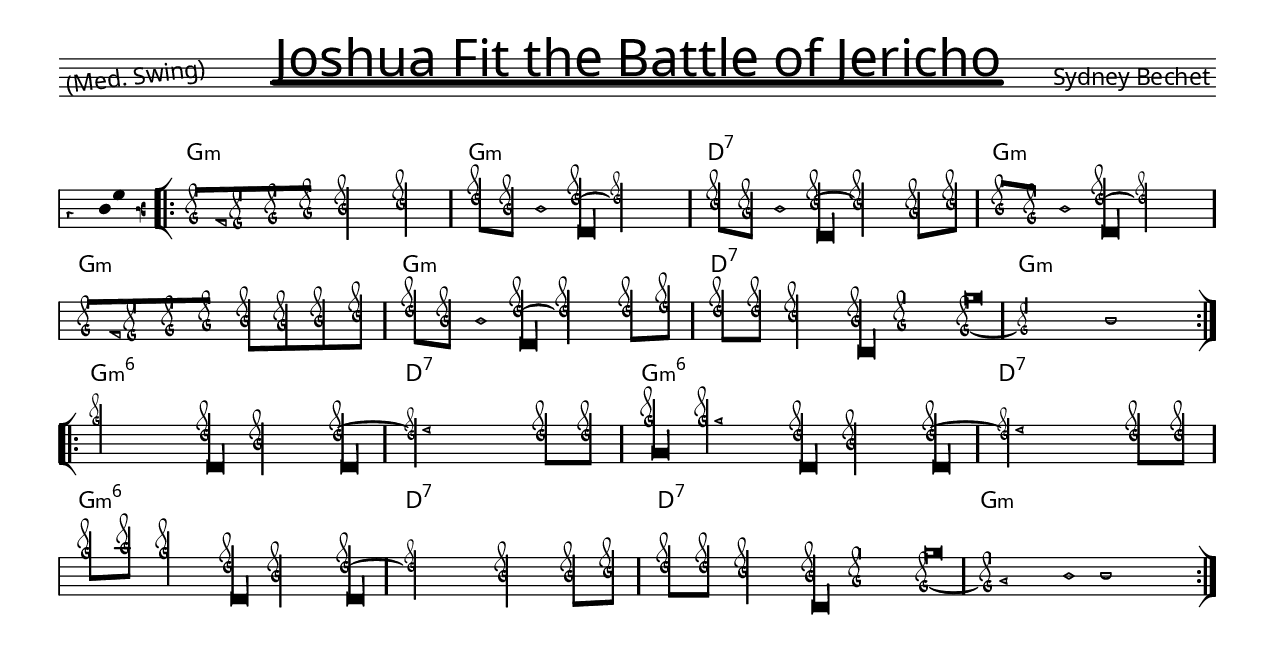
%   http://leighverlag.blogspot.fr/2015/12/mimicking-real-book-look.html

\version "2.20.0"


#(set-global-staff-size 18)

\version "2.18.2"

%%%%%%%%%%%%%%%%%%%%%%%%%%%%%%%%%%%%%%%%%%%%%%%%%%%%%%%%%%%%%%%%%%%%%%%%%%%%
% Creating jazz-style chords
% Borrowed from Jean-Pierre's good work at:
%               https://sites.google.com/site/jpgzic/home
%%%%%%%%%%%%%%%%%%%%%%%%%%%%%%%%%%%%%%%%%%%%%%%%%%%%%%%%%%%%%%%%%%%%%%%%%%%%


% modification of the procedure "chordRootNamer"
%---- Definition of chord alterations -------
#(define (JazzChordNames pitch majmin)  ;majmin is a required argument for "chordNamer", but not used here
  (let* ((alt (ly:pitch-alteration pitch)))
    (make-line-markup
      (list
  (make-simple-markup
    (vector-ref #("C" "D" "E" "F" "G" "A" "B")
      (ly:pitch-notename pitch)))
  (if (= alt 0)      ; alteration ?
    (markup "")    ; do nothing
    (if (= alt FLAT)  ; flat or sharp
      (markup ">")
      (markup "<")
    )
  )
      )
    )
  )
)

%----- markup commands to make it easier to write chords -----
%----- this section can be adapted as desired (I don't like "MI" and "MA", for example)
% for minor chords, use "acMin" to print a small "m"
#(define-markup-command (acMin layout props extension) (string?)
  (interpret-markup layout props
    (markup #:small "m" #:super extension)))

% for major chords, use "acMaj" to print a small "M"
#(define-markup-command (acMaj layout props extension) (string?)
  (interpret-markup layout props
    (markup #:super "M" #:super extension)))

% for chords with up to three alterations, stacked on top of each other
#(define-markup-command (acAlt layout props strA strB strC) (string? string? string?)
  (interpret-markup layout props
    (markup
      #:super strA
      #:fontsize 1.5 "["
      #:fontsize -4
      #:raise 1.8
      #:column (strB strC)
      #:fontsize 1.5 "]"
    )
  )
)

% modify the built-in "chordNameExceptions"
%----- change chord exceptions for jazz notation -----
%
%  degrés       markup        % écriture
JazzChordsList = {
% minor third chords - 3 notes
  <c es ges>1-\markup { \super "dim." } % :dim
  <c es g>-\markup { \acMin #"" } % :m

% minor third chords - 4 notes
  <c es ges beses>-\markup { \super "7dim" } % :dim7
  <c es gis>-\markup { \acMin #"aug" } % :m5+ (Ab/C)
  <c es g a>-\markup { \acMin #"6" } % :m6
  <c es ges bes>-\markup { \acMin #"7 >5" } % :m7.5-
  <c es g bes>-\markup { \acMin #"7" } % :m7
  <c es gis bes>-\markup { \acMin #"7 <5" } % :m7.5+
  <c es g b>-\markup { \acMin #"M7" } % :m7+
  <c es g d'>-\markup { \acMin #"add9" } % :m5.9

% minor third chords - 5+ notes
  <c es g a d'>-\markup { \acMin #"6/9" } % :m6.9
  <c es g bes des'>-\markup { \acMin #"7(>9)" } % :m7.9-
  <c es g bes d'>-\markup { \acMin #"9" } % :m9
  <c es ges bes d'>-\markup { \acMin #"9(>5)" } % :m9.5-
  <c es g b d'>-\markup { \acMin #"9(M7)" } % :m9.7+
  <c es g bes dis'>-\markup { \acMin #"7(<9)" } % :m7.9+
  <c es g bes f'>-\markup { \acMin #"7(add 11)" } % :m7.11
  <c es g bes a'>-\markup { \acMin #"7(add 13)" } % :m7.13
  <c es g bes d' f'>-\markup { \acMin #"11" } % :m11
  <c es ges bes d' f'>-\markup { \acMin #"11(>5)" } % :m11.5-
  <c es g bes d' f' a'>-\markup { \acMin #"13" } % :m13

% major third chords - 3 notes
  <c e ges>-\markup { \super ">5" } % :5-
  <c e gis>-\markup { \super "aug" } % :aug

% major third chords - 4 notes
  <c e g a d'>-\markup {
    \super "6"
    \hspace #-0.5 \raise #0.7 \tiny "/"
    \hspace #-0.5 \tiny "9"
    }  % :6.9
% special chords
  <c e g bes c'>-\markup { \super "7(Alt)" } % :c:8
  <c e g b>-\markup { \acMaj #"7" } % :maj
  <c e ges b>-\markup { \acMaj #"7>5" } % :maj.5-
  <c e gis b>-\markup { \acMaj #"7<5" } % :maj.5+
  <c e ges bes>-\markup { \super "7(>5)" } % :7.5-
  <c e gis bes>-\markup { \super "7(<5)" } % :7.5+
  <c e g d'>-\markup { \super "add9" } % :5.9

% major third chords - 5+ notes
  <c e g b d'>-\markup { \acMaj #"9" } % :maj9
  <c e g bes des'>-\markup { \super "7(>9)" } % :9-
  <c e ges bes des'>-\markup { \acAlt #"7" #">9" #">5" } % :9-.5-
  <c e gis bes des'>-\markup { \acAlt #"7" #">9" #"<5" } % :9-.5+
  <c e g bes d' fis'>-\markup { \super "9(<11)" } % :9.11+
  <c e g bes dis'>-\markup { \super "7(<9)" } % :9+
  <c e ges bes dis'>-\markup { \acAlt #"7" #"<9" #">5" } % :9+.5-
  <c e gis bes dis'>-\markup { \acAlt #"7" #"<9" #"<5" } % :9+.5+
  <c e g bes fis'>-\markup { \super "7(<11)" } % :7.11+
  <c e g bes aes'>-\markup { \super "7(>13)" } % :7.13-
  <c e g b d' f'>-\markup { \acMaj #"11" } % :maj11
  <c e g b d' a' >-\markup { \acMaj #"13" } % :maj13
  <c e g bes d' a' >-\markup { \super "13" } % :13
  <c e g bes des' a' >-\markup { \super "13(>9)" } % :13.9-

% sustained chords
  <c d g>-\markup { \super "sus2" } % :sus2
  <c f g>-\markup { \super "sus" } % :sus4
  <c f g bes>-\markup { \super "7sus" }  % :sus4.7
  <c f g bes d'>-\markup { \super "9sus" }  % :sus4.7.9
  <c f g dis'>-\markup { \super "<9sus" }  % :sus4.9+
}

% variable needed to use chord exceptions
JazzChords = #(append (sequential-music-to-chord-exceptions JazzChordsList #t) ignatzekExceptions)

% modify the default ChordNames context
\layout {
  \context {
    \ChordNames
    chordRootNamer = #JazzChordNames  % update the chord names
    chordNameExceptions = #JazzChords  % update the chord exceptions
    \override ChordName.font-name = #"LilyJAZZText"  % use the custom font for displaying the chords
  }
}

\version "2.20.0"

% preliminary LilyJAZZ version for testing purposes

\paper { indent = #0 }

%***********************************************************************
% MAPPING ALISTS / LOOKUP TABLES
%***********************************************************************

% MAPPING ALIST: GLYPH NAME TO UNICODE CHAR NUMBER =====================
#(define jazz-map '(
    ("noteheads.s0jazz" . #xe191)
    ("noteheads.s1jazz" . #xe192)
    ("noteheads.s2jazz" . #xe193)
    ("noteheads.s0slashjazz" . #xe19c)
    ("noteheads.s1slashjazz" . #xe19d)
    ("noteheads.s2slashjazz" . #xe19e)
    ("noteheads.s2crossjazz" . #xe1a1)
    ("flags.u3jazz" . #xe21c)
    ("flags.u4jazz" . #xe21d)
    ("flags.u5jazz" . #xe21e)
    ("flags.u6jazz" . #xe21f)
    ("flags.u7jazz" . #xe220)
    ("flags.d3jazz" . #xe221)
    ("flags.d4jazz" . #xe222)
    ("flags.d5jazz" . #xe223)
    ("flags.d6jazz" . #xe224)
    ("flags.d7jazz" . #xe225)
    ("flags.ugracejazz" . #xe226)
    ("flags.dgracejazz" . #xe227)
    ("dots.dot" . #xe131)
    ("accidentals.doublesharpjaz" . #xe126)
    ("accidentals.sharpjazz" . #xe10f)
    ("accidentals.naturaljazz" . #xe117)
    ("accidentals.flatjazz" . #xe11b)
    ("accidentals.flatflatjazz" . #xe124)
    ("accidentals.rightparenjaz" . #xe127)
    ("accidentals.leftparenjazz" . #xe128)
    ("rests.mmendjazz" . #xe0f8)
    ("rests.0jazz" . #xe100)
    ("rests.1jazz" . #xe101)
    ("rests.0ojazz" . #xe102)
    ("rests.1ojazz" . #xe103)
    ("rests.2jazz" . #xe108)
    ("rests.3jazz" . #xe10a)
    ("rests.4jazz" . #xe10b)
    ("rests.5jazz" . #xe10c)
    ("rests.6jazz" . #xe10d)
    ("rests.7jazz" . #xe10e)
    ("clefs.Fjazz" . #xe170)
    ("scripts.ufermatajazz" . #xe132)
    ("scripts.dfermatajazz" . #xe133)
    ("scripts.asteriskjazz" . #xe138)
    ("scripts.sforzatojazz" . #xe13b)
    ("scripts.esprjazz" . #xe13c)
    ("scripts.staccatojazz" . #xe13d)
    ("scripts.tenutojazz" . #xe140)
    ("scripts.uportatojazz" . #xe141)
    ("scripts.dportatojazz" . #xe142)
    ("scripts.umarcatojazz" . #xe143)
    ("scripts.dmarcatojazz" . #xe144)
    ("scripts.openjazz" . #xe145)
    ("scripts.stoppedjazz" . #xe148)
    ("scripts.trilljazz" . #xe14d)
    ("scripts.segnojazz" . #xe153)
    ("scripts.varsegnojazz" . #xe154)
    ("scripts.codajazz" . #xe155)
    ("scripts.varcodajazz" . #xe156)
    ("scripts.trill_elementjazz" . #xe15c)
    ("scripts.trilelementjazz" . #xe15f)
    ("scripts.pralljazz" . #xe160)
    ("scripts.prallpralljazz" . #xe162)
    ("clefs.F_changejazz" . #xe171)
    ("clefs.Gjazz" . #xe172)
    ("clefs.G_changejazz" . #xe173)
    ("timesig.C44jazz" . #xe178)
    ("timesig.C22jazz" . #xe179)
    ("zerojazz" . #x0030)
    ("onejazz" . #x0031)
    ("twojazz" . #x0032)
    ("threejazz" . #x0033)
    ("fourjazz" . #x0034)
    ("fivejazz" . #x0035)
    ("sixjazz" . #x0036)
    ("sevenjazz" . #x0037)
    ("eightjazz" . #x0038)
    ("ninejazz" . #x0039)
    ("Fjazz" . #x0046)
    ("fjazz" . #x0066)
    ("mjazz" . #x006d)
    ("pjazz" . #x0070)
    ("rjazz" . #x0072)
    ("sjazz" . #x0073)
    ("zjazz" . #x007a)))

#(define jazz-alteration-glyph-name-alist
  '((0 . "accidentals.naturaljazz")
    (-1/2 . "accidentals.flatjazz")
    (1/2 . "accidentals.sharpjazz")
    (1 . "accidentals.doublesharpjaz")
    (-1 . "accidentals.flatflatjazz")))


%***********************************************************************
%  JAZZ GLYPH ACCESS
%***********************************************************************

#(define-markup-command (jazzchar layout props charnum) (number?)
  "char for jazz characters"
    (interpret-markup layout props
      (markup (#:fontsize 5 #:override '(font-name . "LilyJAZZ") #:char charnum))))

% JAZZGLYPH: REPLACEMENT FOR MUSICGLYPH ================================
#(define-markup-command (jazzglyph layout props glyphname) (string?)
  "musicglyph replacemet for jazz (i. e. non-Feta) characters"
    (let* ((charnum (cdr (assoc glyphname  jazz-map))))
    (interpret-markup layout props
      (markup (#:fontsize 5 #:override '(font-name . "LilyJAZZ") #:char charnum)))))


%***********************************************************************
%  JAZZ CLEFS
%***********************************************************************

#(define (jazz-clef grob)
  "jazz clef stencil"
  (let* ((glyphname (string-append (ly:grob-property grob 'glyph-name) "jazz")))
    (if (pair? (assoc glyphname jazz-map))
        (grob-interpret-markup grob (markup #:jazzglyph glyphname))
        (ly:clef::print grob))))


%***********************************************************************
% KEY SIGNATURES
%***********************************************************************

#(define (jazz-keysig grob)
  "stencil: jazz key signature (including cancellation)"
  (let* ((altlist (ly:grob-property grob 'alteration-alist))
    (c0pos (ly:grob-property grob 'c0-position))
    (keysig-stencil '()))
    (for-each (lambda (alt)
         (let* ((alteration (if (grob::has-interface grob 'key-cancellation-interface) 0 (cdr alt)))
         (glyphname (assoc-get alteration jazz-alteration-glyph-name-alist ""))
         (padding (cond
           ((< alteration 0) 0.25)  ; any kind of flat
           ((= alteration 0) 0.05)    ;  natural
           ((< alteration 1) 0.1)    ; sharp (less than double sharp)
           (else -0.4)))                ; double sharp
         (ypos (key-signature-interface::alteration-position (car alt) (cdr alt) c0pos))
         (acc-stencil (grob-interpret-markup grob (markup #:raise (/ ypos 2) #:jazzglyph glyphname))))
         (set! keysig-stencil (ly:stencil-combine-at-edge acc-stencil X RIGHT keysig-stencil padding)))) altlist)
    keysig-stencil))


%***********************************************************************
% TIME SIGNATURE
%***********************************************************************

#(define (jazz-timesig grob)
  (let* ((style (ly:grob-property grob 'style))
         (fraction (ly:grob-property grob 'fraction))
         (glyphname (if (equal? style 'C)
                (cond
                   ((equal? fraction '(4 . 4)) "timesig.C44jazz")
                   ((equal? fraction '(2 . 2)) "timesig.C22jazz")
                   (else "")) "")))
    (if (equal? glyphname "")
        (ly:time-signature::print grob)
        (grob-interpret-markup grob (markup #:fontsize -5 #:jazzglyph glyphname)))))


%***********************************************************************
% NOTE HEADS
%***********************************************************************

#(define (jazz-notehead grob)
  "stencil: jazz noteheads"
  (let* ((log (ly:grob-property grob 'duration-log)))
     (set! (ly:grob-property grob 'stem-attachment) '(1.0 . 0.35))
     (grob-interpret-markup grob
      (cond
         ((<= log 0) (markup #:jazzglyph "noteheads.s0jazz"))
         ((<= log 1) (markup #:jazzglyph "noteheads.s1jazz"))
   (else  (markup #:jazzglyph "noteheads.s2jazz"))))))

%***********************************************************************
% FLAGS
%***********************************************************************

#(define (jazz-flag grob)
  "stencil: jazz flags"
   (let* ((stem-grob (ly:grob-parent grob X))
          (log (ly:grob-property stem-grob 'duration-log))
          (dir (ly:grob-property stem-grob 'direction))
          (stem-width (* (ly:staff-symbol-line-thickness grob) (ly:grob-property stem-grob 'thickness)))
          (glyphname (string-append "flags." (if (> dir 0) "u" "d") (number->string log) "jazz"))
          (flag-stencil (grob-interpret-markup grob (markup #:jazzglyph glyphname)))
          (flag-pos (cons (* stem-width -1) 0))
          (stroke-style (ly:grob-property grob 'stroke-style))
          (stroke-stencil (if (equal? stroke-style "grace")
                              (if (equal? dir UP)
                                  (make-line-stencil 0.15 -0.5 -1.6 0.75 -0.6)
                                  (make-line-stencil 0.15 -0.4 1.6 0.85 0.6))
     ;                             (grob-interpret-markup grob (markup #:jazzglyph "flags.ugracejazz"))
     ;                             (grob-interpret-markup grob (markup #:jazzglyph "flags.dgracejazz")))
                              empty-stencil)))
          (ly:stencil-translate (ly:stencil-add flag-stencil stroke-stencil) flag-pos)))


%***********************************************************************
% DOTS (DURATION)
%***********************************************************************

#(define (jazz-dots grob)
  "stencil: jazz duration dots"
  (let* ((dot-count (ly:grob-property grob 'dot-count)))
     (grob-interpret-markup grob (markup
         (if (>= dot-count 1) (markup #:translate '(0.4 . 0) #:jazzglyph "dots.dot") (markup #:null))
         (if (>= dot-count 2) (markup #:translate '(0.25 . 0) #:jazzglyph "dots.dot") (markup #:null))
         (if (>= dot-count 3) (markup #:translate '(0.25 . 0) #:jazzglyph "dots.dot") (markup #:null))
         (if (>= dot-count 4) (markup #:translate '(0.25 . 0) #:jazzglyph "dots.dot") (markup #:null))
         (if (>= dot-count 5) (markup #:translate '(0.25 . 0) #:jazzglyph "dots.dot") (markup #:null))))))


%***********************************************************************
% ACCIDENTALS
%***********************************************************************

% ACCIDENTALS (MUSICAL CONTEXT) ========================================
#(define (jazz-accidental grob)
   "stencil: jazz accidentals in front of notes or used as suggestions"
  (let* ((alt (ly:grob-property grob 'alteration))
         (show (if (null? (ly:grob-property grob 'forced)) (if (null? (ly:grob-object grob 'tie)) #t #f ) #t )))
    (if (equal? show #t)
      (grob-interpret-markup grob (markup #:jazzglyph (assoc-get alt jazz-alteration-glyph-name-alist "")))
      (ly:accidental-interface::print grob))))

% CAUTIONARY ACCIDENTALS (MUSICAL CONTEXT) =============================
#(define (jazz-accidental-cautionary grob)
   "stencil: jazz cautionary accidentals in front of notes"
  (let* ((alt (ly:grob-property grob 'alteration)))
    (grob-interpret-markup grob
      (case alt
         ((1) (markup #:concat (
                     #:translate '(0 . -0.05) #:jazzglyph "accidentals.leftparenjazz"
                     #:jazzglyph "accidentals.doublesharpjaz"
                     #:translate '(0 . 0.05) #:jazzglyph "accidentals.rightparenjaz" )))
         ((1/2) (markup #:concat (
                     #:translate '(0 . -0.1) #:jazzglyph "accidentals.leftparenjazz"
                     #:jazzglyph "accidentals.sharpjazz"
                     #:translate '(0 . 0.3) #:jazzglyph "accidentals.rightparenjaz" )))
         ((0) (markup #:concat (
                     #:translate '(0.1 . 0) #:rotate 5 #:jazzglyph "accidentals.leftparenjazz"
                     #:jazzglyph "accidentals.naturaljazz"
                     #:translate '(0.05 . 0.3) #:rotate 5 #:jazzglyph "accidentals.rightparenjaz" )))
         ((-1/2) (markup #:concat (
                     #:translate '(-0.15 . 0.3) #:jazzglyph "accidentals.leftparenjazz"
                     #:jazzglyph "accidentals.flatjazz"
                     #:translate '(0 . 0.2) #:jazzglyph "accidentals.rightparenjaz" )))   ;
         ((-1) (markup #:concat (
                     #:translate '(-0.15 . 0.5) #:jazzglyph "accidentals.leftparenjazz"
                     #:jazzglyph "accidentals.flatflatjazz"
                     #:translate '(-0.1 . 0.4) #:jazzglyph "accidentals.rightparenjaz" )))))))


%***********************************************************************
% RESTS
%***********************************************************************

#(define (jazz-rest grob)
  (let* ((duration (ly:grob-property grob 'duration-log))
         (glyphname (string-append "rests." (number->string duration) "jazz")))
      (grob-interpret-markup grob (markup #:jazzglyph glyphname))))


%***********************************************************************
% DYNAMICS
%***********************************************************************

  sfpp = #(make-dynamic-script  "sfpp" )
% re-defined because of spefilal f with horizontal bar for ligatures/grouping:
  ff = #(make-dynamic-script  "FF" )
  fff = #(make-dynamic-script  "FFF" )
  ffff = #(make-dynamic-script  "FFFF" )
  fffff = #(make-dynamic-script  "FFFFF" )

% to do: make reversible for \jazzOff
#(define-markup-command (dynamic layout props arg)
  (markup?)
  #:category font
  "Use jazz instead of feta for dynamic markup font."
  (interpret-markup layout props (markup #:fontsize 5 #:override '(font-name . "LilyJAZZ") arg)))



%***********************************************************************
% ACCENTS
%***********************************************************************

#(define (jazz-articulation grob)
  (let* ((dir (ly:grob-property grob 'direction))
           (var (ly:grob-property grob 'script-stencil))
           (glyphname (if (= dir DOWN) (car (cdr var)) (cdr (cdr var))))
           (jazzchar (assoc-get (string-append "scripts." glyphname "jazz") jazz-map 0 )))
     (if (> jazzchar 0)
         (grob-interpret-markup grob (markup #:jazzchar jazzchar))
         (ly:script-interface::print grob))))


fermataMarkup =
#(make-music 'MultiMeasureTextEvent
             'tweaks (list
                      ;; Set the 'text based on the 'direction
                      (cons 'text (lambda (grob)
                                    (if (eq? (ly:grob-property grob 'direction) DOWN)
                                        (markup #:concat (" " #:jazzglyph "scripts.dfermatajazz"))
                                        (markup #:concat (" " #:jazzglyph "scripts.ufermatajazz")))))
                      (cons 'outside-staff-priority 40)
                      (cons 'outside-staff-padding 0)))


makeUnpurePureContainer =
        #(ly:make-unpure-pure-container
       ly:grob::stencil-height
       (lambda (grob start end) (ly:grob::stencil-height grob)))


jazzOn = {
  \override Staff.Clef #'stencil = #jazz-clef
  \override Score.BarNumber #'stencil = ##f

  \override Staff.KeySignature #'stencil = #jazz-keysig
  \override Staff.KeyCancellation #'stencil = #jazz-keysig

  \override Staff.TimeSignature #'stencil = #jazz-timesig

  \override Staff.NoteHead #'stencil = #jazz-notehead
  \override Staff.NoteHead #'Y-extent = \makeUnpurePureContainer

  \override Staff.Stem #'thickness = #2
  \override Staff.Beam #'beam-thickness = #0.55
  \override Staff.Flag #'stencil = #jazz-flag
  \override Staff.Flag #'Y-extent = \makeUnpurePureContainer

  \override Staff.Dots #'stencil = #jazz-dots
  \override Staff.Accidental #'stencil = #jazz-accidental
  \override Staff.Accidental #'Y-extent = \makeUnpurePureContainer

  \override Staff.AccidentalCautionary #'stencil = #jazz-accidental-cautionary
  \override Staff.AccidentalCautionary #'Y-extent = \makeUnpurePureContainer

  \override Staff.AccidentalSuggestion #'stencil = #jazz-accidental
  \override Staff.AccidentalSuggestion #'Y-extent = \makeUnpurePureContainer

  \override Staff.Script #'stencil = #jazz-articulation

  \override Staff.Rest #'stencil = #jazz-rest
  \override Staff.Slur #'thickness = #2.5
  \override Staff.Tie #'thickness = #2.5
  \override Staff.BarLine #'hair-thickness = #3
  \override Score.BarNumber #'font-name = #"LilyJAZZ Text"

  \override Staff.TimeSignature #'font-name = #"LilyJAZZ"
  \override Staff.TimeSignature #'font-size = #5

  \override Staff.DynamicText #'font-name = #"LilyJAZZ"
  \override Staff.DynamicText #'font-size = #6

  \override Score.RehearsalMark #'font-name = #"LilyJAZZ Text"
  \override Score.MetronomeMark #'font-name = #"LilyJAZZ Text"

  \override Staff.TextScript #'font-name = #"LilyJAZZ Text"
  \override Staff.TextScript #'font-size = #1

  \override Staff.InstrumentName #'font-name = #"LilyJAZZ Text"

  \override Staff.TupletNumber #'font-name = "LilyJAZZ Text"
  \override Staff.TupletBracket #'thickness = #1.5

  \override Score.VoltaBracket #'font-name = #"LilyJAZZ Text"
  \override Score.VoltaBracket #'font-size = #0
  \override Score.VoltaBracket #'thickness = #2
}

jazzOff = {
  \revert Staff.Clef #'stencil

  \revert Staff.KeySignature #'stencil
  \revert Staff.KeyCancellation #'stenci

  \revert Staff.TimeSignature #'stencil

  \revert Staff.NoteHead #'stencil
  \revert Staff.NoteHead #'Y-extent
  \revert Staff.Stem #'thickness
  \revert Staff.Beam #'beam-thickness
  \revert Staff.Flag #'stencil
  \revert Staff.Dots #'stencil
  \revert Staff.Accidental #'stencil
  \revert Staff.AccidentalCautionary #'stencil
  \revert Staff.AccidentalSuggestion #'stencil
  \revert Staff.Script #'stencil
  \revert Staff.Rest #'stencil
  \revert Staff.Slur #'thickness
  \revert Staff.Tie #'thickness
  \revert Staff.BarLine #'hair-thickness
  \revert Score.BarNumber #'font-name
  \revert Staff.TimeSignature #'font-name
  \revert Staff.TimeSignature #'font-size
  \revert Staff.DynamicText #'font-name
  \revert Staff.DynamicText #'font-size
  \revert Score.RehearsalMark #'font-name
  \revert Score.MetronomeMark #'font-name
  \revert Staff.TextScript #'font-name
  \revert Staff.TextScript #'font-size
  \revert Staff.InstrumentName #'font-name
  \revert Staff.TupletNumber #'font-name
  \revert Staff.TupletBracket #'thickness
  \revert Score.VoltaBracket #'font-name
  \revert Score.VoltaBracket #'font-size
  \revert Score.VoltaBracket #'thickness
}


%{
  Some extensions supporting engraving with LilyJAZZ
  Original code: https://github.com/openlilylib/openlilylib/blob/master/ly/stylesheets/fonts/lilyjazz-extensions.ily
%}

%%%%%%%%%%%%%%%%%%%%%%%%%%%%%%%%%%%%%%%%%%%%%%%%%%%%%%%%%%%%%%%%%%%%%%%%%%%%
% Start with a repeat Barline
%%%%%%%%%%%%%%%%%%%%%%%%%%%%%%%%%%%%%%%%%%%%%%%%%%%%%%%%%%%%%%%%%%%%%%%%%%%%

showStartRepeatBar = {
  \once \override Score.BreakAlignment.break-align-orders =
        #(make-vector 3 '(instrument-name
                          left-edge
                          ambitus
                          breathing-sign
                          clef
                          key-signature
                          time-signature
                          staff-bar
                          custos))
      \once \override Staff.TimeSignature.space-alist =
        #'((first-note . (fixed-space . 2.0))
           (right-edge . (extra-space . 0.5))
           ;; free up some space between time signature
           ;; and repeat bar line
           (staff-bar . (extra-space . 1)))
}

%%%%%%%%%%%%%%%%%%%%%%%%%%%%%%%%%%%%%%%%%%%%%%%%%%%%%%%%%%%%%%%%%%%%%%%%%%%%
% Creating jazz-style repeats
%%%%%%%%%%%%%%%%%%%%%%%%%%%%%%%%%%%%%%%%%%%%%%%%%%%%%%%%%%%%%%%%%%%%%%%%%%%%

%=> http://lsr.di.unimi.it/LSR/Item?id=753
#(define (white-under grob) (grob-interpret-markup grob
  (markup #:vcenter #:whiteout #:pad-x 1 (ly:grob-property grob 'text))))

inlineMMR = {
  \once \override MultiMeasureRest.layer = #-2
  \once \override MultiMeasureRestNumber.layer = #-1
  \once \override MultiMeasureRestNumber.Y-offset = #0
  \once \override MultiMeasureRestNumber.stencil = #white-under
  \once \override MultiMeasureRest.rotation = #'(2 0 0)
}


\paper {
  #(define fonts
     (set-global-fonts
      #:roman "LilyJAZZText"
      #:sans "LilyJAZZText"
      #:factor (/ staff-height pt 20)))
}

\paper {
  #(set-paper-size "letter")
  indent = 0\mm
  between-system-space = 2.5\cm
  between-system-padding = #0
  %%set to ##t if your score is less than one page:
  ragged-last-bottom = ##t
  ragged-bottom = ##t
  markup-system-spacing = #'((basic-distance . 23)
                             (minimum-distance . 8)
                             (padding . 1))
}

title = #"Joshua Fit the Battle of Jericho"
composer = #"Sydney Bechet"
meter = #"(Med. Swing)"

realBookTitle = \markup {
  \score {
    {
      \override TextScript.extra-offset = #'(0 . -4.5)
      s4
      s^\markup {
        \fill-line {
          \fontsize #1 \lower #1 \rotate #7 \concat { " " #meter }
          \fontsize #8
          \override #'(offset . 7)
          \override #'(thickness . 6)
          \underline \sans #title
          \fontsize #1 \lower #1 \concat { #composer " " }
        }
      }
      s
    }
    \layout {
      \once \override Staff.Clef.stencil = ##f
      \once \override Staff.TimeSignature.stencil = ##f
      \once \override Staff.KeySignature.stencil = ##f
      ragged-right = ##f
      \override TextScript.font-name = #"LilyJAZZText"
    }
  }
}

\header {
  title = \realBookTitle
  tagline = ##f
}

theNotes = \transpose f g {
  \relative c' {
    \jazzOn
    \set Staff.midiInstrument = "flute"
    \key f \minor
    \showStartRepeatBar \bar "[|:"
    \repeat volta 2 {
      f8 e f g aes4 bes |
      c8 aes r8 c8 ~ c2 |
      bes8 g r bes ~ bes4 g8 bes |
      aes8 f r c'8 ~ c2  | \break

      f,8 e f g aes g aes bes |
      c8 aes r8 c8 ~ c4 c8 des |
      c8 c bes4 aes8 g4 f8 ~|
      f2 r2 \bar ":|][|:" \break

      f'2 c8 aes4 c8 ~ |
      c2. c8 c8 |
      f8 f4. c8 aes4 c8 ~ |
      c2. c8 c8 | \break

      f8 g f4 c8 aes4 c8 ~|
      c2 aes4 aes8 bes |
      c8 c bes4 aes8 g4 f8 ~ |
      f4. r8 r2 \bar ":|]"
    }
  }
}

theChords = \transpose f g {
  \chordmode {
    \repeat volta 4 {
      f1:m | f:m | c:7 | f:m |
      f1:m | f:m | c:7 | f:m |

      f1:m6 | c:7 | f:m6 | c:7 |
      f1:m6 | c:7 | c:7 | f:m |
    }
  }
}

\score {
  <<
    \new ChordNames \theChords
    \new Staff = vocals \theNotes
  >>
  \layout {
    % make only the first clef visible

    \override Score.Clef #'break-visibility = #'#(#f #f #f)

    % make only the first time signature visible
    \override Score.KeySignature #'break-visibility = #'#(#f #f #f)

    % allow single-staff system bars
    \override Score.SystemStartBar #'collapse-height = #1
    \override LyricHyphen.thickness = #4
    \override Score.VoltaBracket.font-name = #"LilyJAZZText"
  }
  \midi {
    \tempo 4 = 88
  }
}
